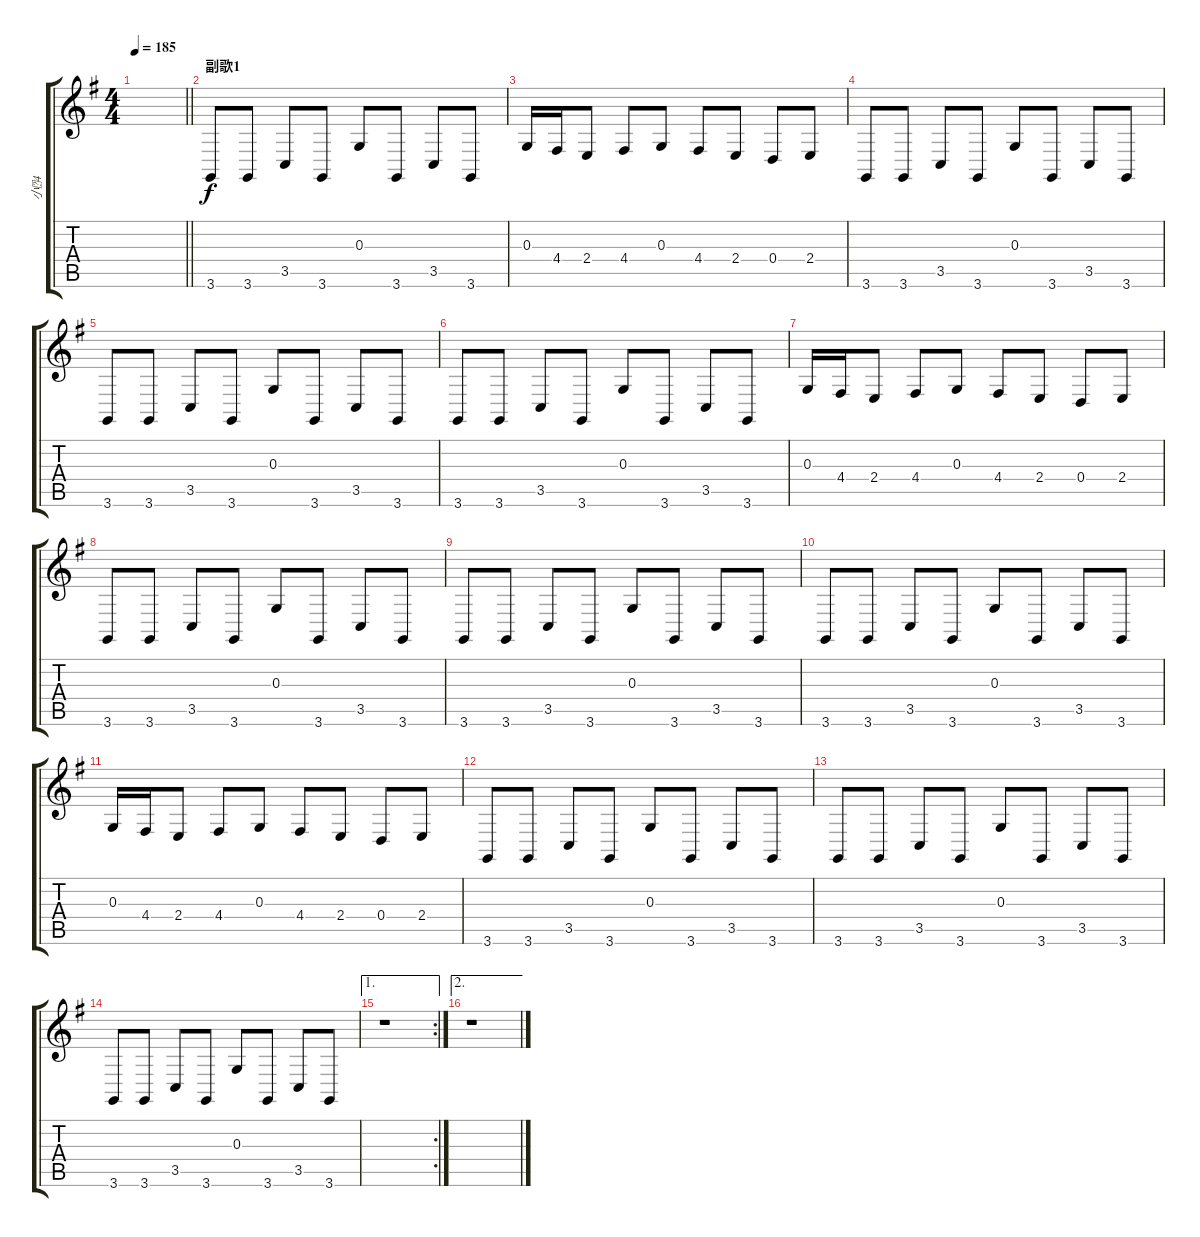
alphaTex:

\track ("小4" "小4") {instrument synthbrass1}
\staff {score tabs}
\tuning (E4 B3 G3 D3 A2 E2) {hide}
\ts (4 4)
\tempo 185
\clef g2
\barLineRight lightlight
\ks g
|
\section ("" "副歌1")
3.6.8 3.6.8 3.5.8 3.6.8 0.3.8 3.6.8 3.5.8 3.6.8 |
0.3.16 4.4.16 2.4.8 4.4.8 0.3.8 4.4.8 2.4.8 0.4.8 2.4.8 |
3.6.8 3.6.8 3.5.8 3.6.8 0.3.8 3.6.8 3.5.8 3.6.8 |
3.6.8 3.6.8 3.5.8 3.6.8 0.3.8 3.6.8 3.5.8 3.6.8 |
3.6.8 3.6.8 3.5.8 3.6.8 0.3.8 3.6.8 3.5.8 3.6.8 |
0.3.16 4.4.16 2.4.8 4.4.8 0.3.8 4.4.8 2.4.8 0.4.8 2.4.8 |
3.6.8 3.6.8 3.5.8 3.6.8 0.3.8 3.6.8 3.5.8 3.6.8 |
3.6.8 3.6.8 3.5.8 3.6.8 0.3.8 3.6.8 3.5.8 3.6.8 |
3.6.8 3.6.8 3.5.8 3.6.8 0.3.8 3.6.8 3.5.8 3.6.8 |
0.3.16 4.4.16 2.4.8 4.4.8 0.3.8 4.4.8 2.4.8 0.4.8 2.4.8 |
3.6.8 3.6.8 3.5.8 3.6.8 0.3.8 3.6.8 3.5.8 3.6.8 |
3.6.8 3.6.8 3.5.8 3.6.8 0.3.8 3.6.8 3.5.8 3.6.8 |
3.6.8 3.6.8 3.5.8 3.6.8 0.3.8 3.6.8 3.5.8 3.6.8 |
\ae 1
\rc 2
r.1 |
\ae 2
r.1
